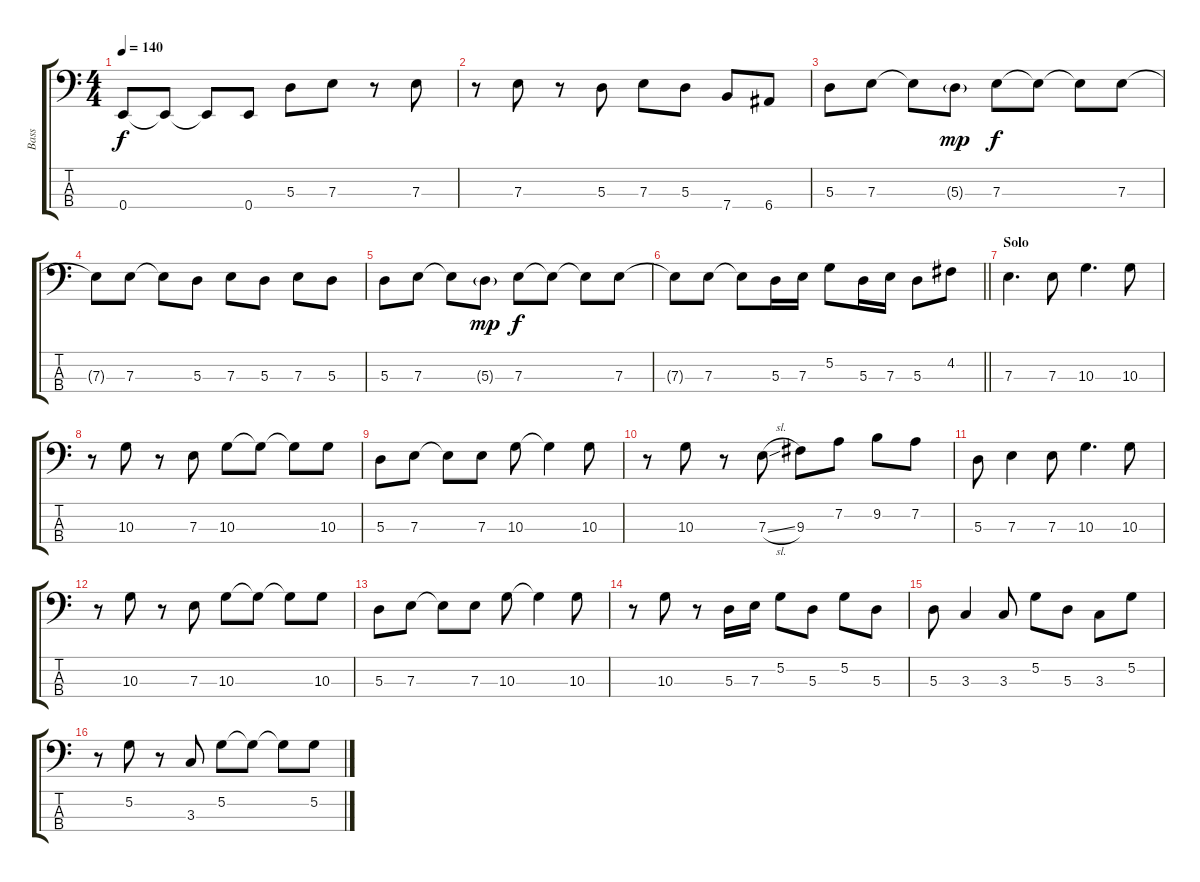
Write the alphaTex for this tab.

\track ("Bass" "Bass") {instrument electricbassfinger}
\staff {score tabs}
\tuning (G2 D2 A1 E1) {hide}
\ts (4 4)
\tempo 140
\clef f4
\ks c
0.4.8{dy f} 0.4{t}.8 0.4{t}.8 0.4.8 5.3.8 7.3.8 r.8 7.3.8 |
r.8 7.3.8 r.8 5.3.8 7.3.8 5.3.8 7.4.8 6.4.8 |
5.3.8 7.3.8 7.3{t}.8 5.3{g}.8{dy mp} 7.3.8{dy f} 7.3{t}.8 7.3{t}.8 7.3.8 |
7.3{t}.8 7.3.8 7.3{t}.8 5.3.8 7.3.8 5.3.8 7.3.8 5.3.8 |
5.3.8 7.3.8 7.3{t}.8 5.3{g}.8{dy mp} 7.3.8{dy f} 7.3{t}.8 7.3{t}.8 7.3.8 |
\barLineRight lightlight
7.3{t}.8 7.3.8 7.3{t}.8 5.3.16 7.3.16 5.2.8 5.3.16 7.3.16 5.3.8 4.2.8 |
\section ("" "Solo")
7.3.4{d} 7.3.8 10.3.4{d} 10.3.8 |
r.8 10.3.8 r.8 7.3.8 10.3.8 10.3{t}.8 10.3{t}.8 10.3.8 |
5.3.8 7.3.8 7.3{t}.8 7.3.8 10.3.8 10.3{t}.4 10.3.8 |
r.8 10.3.8 r.8 7.3{sl}.8 9.3.8 7.2.8 9.2.8 7.2.8 |
5.3.8 7.3.4 7.3.8 10.3.4{d} 10.3.8 |
r.8 10.3.8 r.8 7.3.8 10.3.8 10.3{t}.8 10.3{t}.8 10.3.8 |
5.3.8 7.3.8 7.3{t}.8 7.3.8 10.3.8 10.3{t}.4 10.3.8 |
r.8 10.3.8 r.8 5.3.16 7.3.16 5.2.8 5.3.8 5.2.8 5.3.8 |
5.3.8 3.3.4 3.3.8 5.2.8 5.3.8 3.3.8 5.2.8 |
r.8 5.2.8 r.8 3.3.8 5.2.8 5.2{t}.8 5.2{t}.8 5.2.8
